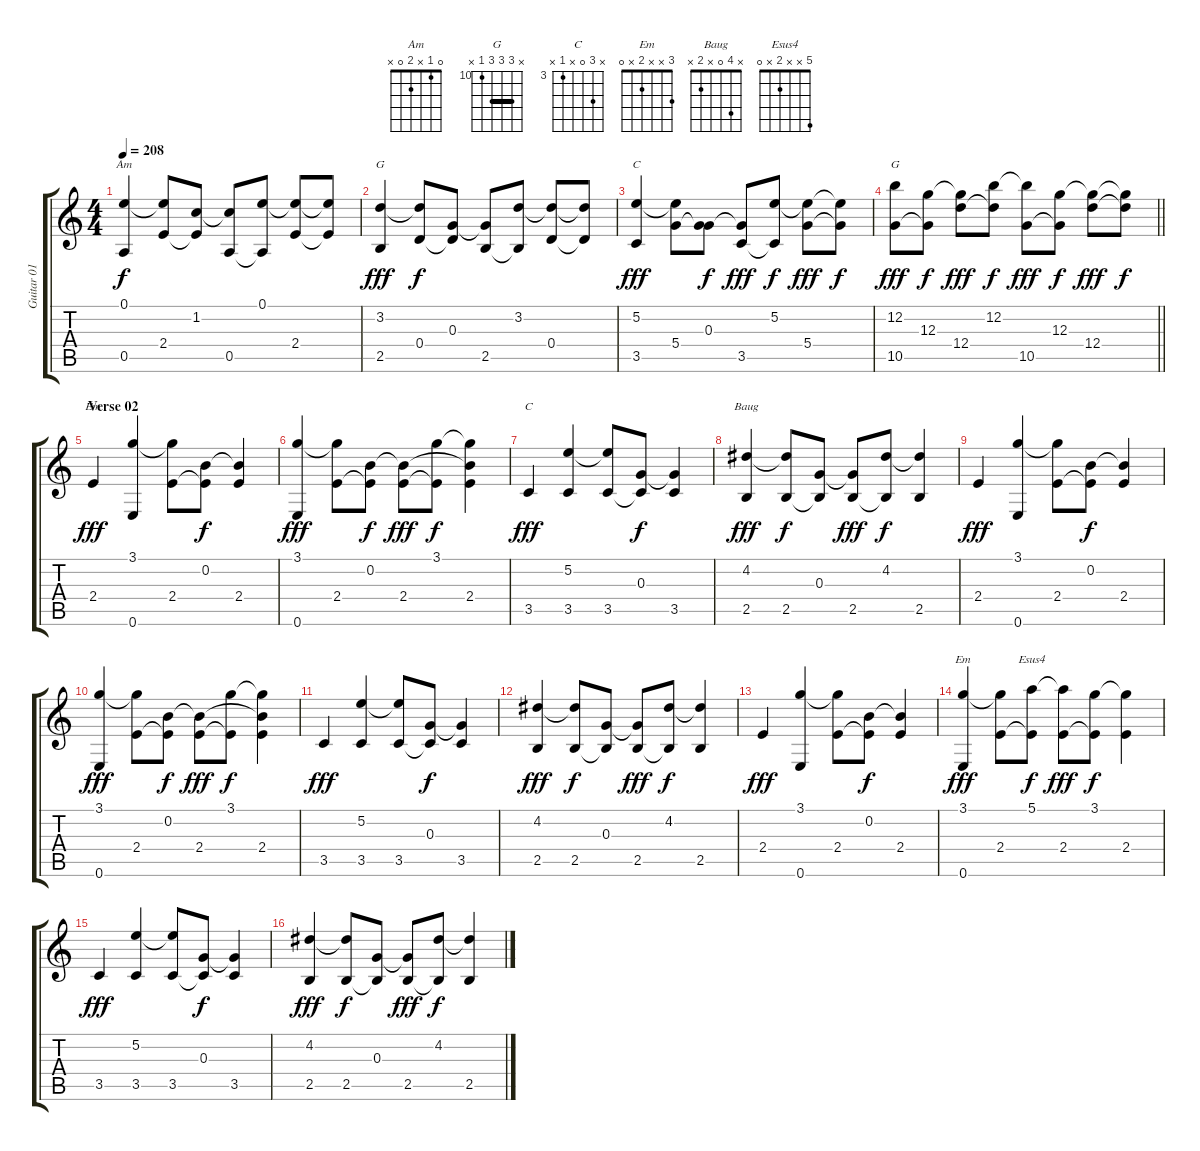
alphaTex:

\track ("Guitar 01 - Rhythm Dub" "Guitar 01 ") {instrument acousticguitarnylon}
\staff {score tabs}
\tuning (E4 B3 G3 D3 A2 E2) {hide}
\chord ("Am" 0 1 x 2 0 x)
\chord ("G" x 3 0 0 2 x)
\chord ("C" x 5 0 5 3 x)
\chord ("G" x 12 12 12 10 x) {firstfret 10 barre 12}
\chord ("Em" 3 0 x 2 x 0)
\chord ("C" x 5 0 x 3 x) {firstfret 3}
\chord ("Baug" x 4 0 x 2 x)
\chord ("Em" 3 x x 2 x 0)
\chord ("Esus4" 5 x x 2 x 0)
\ts (4 4)
\tempo 208
\clef g2
\ks c
(0.1 0.5).4{ch "Am" dy f} (0.1{t} 2.4).8 (1.2 2.4{t}).8 (1.2{t} 0.5).8 (0.1 0.5{t}).8 (0.1{t} 2.4).8 (0.1{t} 2.4{t}).8 |
(3.2 2.5).4{ch "G" dy fff} (3.2{t} 0.4).8{dy f} (0.3 0.4{t}).8 (0.3{t} 2.5).8 (3.2 2.5{t}).8 (3.2{t} 0.4).8 (3.2{t} 0.4{t}).8 |
(5.2 3.5).4{ch "C" dy fff} (5.2{t} 5.4).8 (0.3 5.4{t}).8{dy f} (0.3{t} 3.5).8{dy fff} (5.2 3.5{t}).8{dy f} (5.2{t} 5.4).8{dy fff} (5.2{t} 5.4{t}).8{dy f} |
\barLineRight lightlight
(12.2 10.5).8{ch "G" dy fff} (12.3 10.5{t}).8{dy f} (12.3{t} 12.4).8{dy fff} (12.2 12.4{t}).8{dy f} (12.2{t} 10.5).8{dy fff} (12.3 10.5{t}).8{dy f} (12.3{t} 12.4).8{dy fff} (12.3{t} 12.4{t}).8{dy f} |
\section ("" "Verse 02")
2.4.4{ch "Em" dy fff} (3.1 0.6).4 (3.1{t} 2.4).8 (0.2 2.4{t}).8{dy f} (0.2{t} 2.4).4 |
(3.1 0.6).4{dy fff} (3.1{t} 2.4).8 (0.2 2.4{t}).8{dy f} (0.2{t} 2.4).8{dy fff} (3.1 2.4{t}).8{dy f} (3.1{t} 0.2{t} 2.4).4 |
3.5.4{ch "C" dy fff} (5.2 3.5).4 (5.2{t} 3.5).8 (0.3 3.5{t}).8{dy f} (0.3{t} 3.5).4 |
(4.2 2.5).4{ch "Baug" dy fff} (4.2{t} 2.5).8{dy f} (0.3 2.5{t}).8 (0.3{t} 2.5).8{dy fff} (4.2 2.5{t}).8{dy f} (4.2{t} 2.5).4 |
2.4.4{dy fff} (3.1 0.6).4 (3.1{t} 2.4).8 (0.2 2.4{t}).8{dy f} (0.2{t} 2.4).4 |
(3.1 0.6).4{dy fff} (3.1{t} 2.4).8 (0.2 2.4{t}).8{dy f} (0.2{t} 2.4).8{dy fff} (3.1 2.4{t}).8{dy f} (3.1{t} 0.2{t} 2.4).4 |
3.5.4{dy fff} (5.2 3.5).4 (5.2{t} 3.5).8 (0.3 3.5{t}).8{dy f} (0.3{t} 3.5).4 |
(4.2 2.5).4{dy fff} (4.2{t} 2.5).8{dy f} (0.3 2.5{t}).8 (0.3{t} 2.5).8{dy fff} (4.2 2.5{t}).8{dy f} (4.2{t} 2.5).4 |
2.4.4{dy fff} (3.1 0.6).4 (3.1{t} 2.4).8 (0.2 2.4{t}).8{dy f} (0.2{t} 2.4).4 |
(3.1 0.6).4{ch "Em" dy fff} (3.1{t} 2.4).8 (5.1 2.4{t}).8{ch "Esus4" dy f} (5.1{t} 2.4).8{dy fff} (3.1 2.4{t}).8{dy f} (3.1{t} 2.4).4 |
3.5.4{dy fff} (5.2 3.5).4 (5.2{t} 3.5).8 (0.3 3.5{t}).8{dy f} (0.3{t} 3.5).4 |
(4.2 2.5).4{dy fff} (4.2{t} 2.5).8{dy f} (0.3 2.5{t}).8 (0.3{t} 2.5).8{dy fff} (4.2 2.5{t}).8{dy f} (4.2{t} 2.5).4
